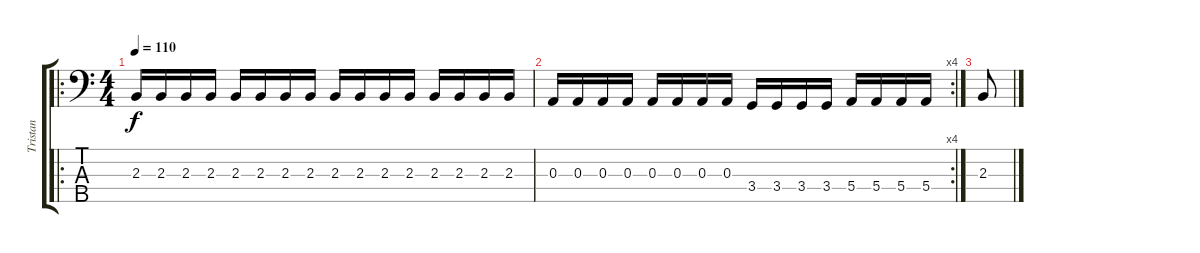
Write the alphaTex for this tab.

\track ("Tristan" "Tristan") {instrument electricbassfinger}
\staff {score tabs}
\tuning (G2 D2 A1 E1 B0) {hide}
\ro
\ts (4 4)
\tempo 110
\clef f4
\ks c
2.3.16{dy f} 2.3.16 2.3.16 2.3.16 2.3.16 2.3.16 2.3.16 2.3.16 2.3.16 2.3.16 2.3.16 2.3.16 2.3.16 2.3.16 2.3.16 2.3.16 |
\rc 4
0.3.16 0.3.16 0.3.16 0.3.16 0.3.16 0.3.16 0.3.16 0.3.16 3.4.16 3.4.16 3.4.16 3.4.16 5.4.16 5.4.16 5.4.16 5.4.16 |
2.3.8
